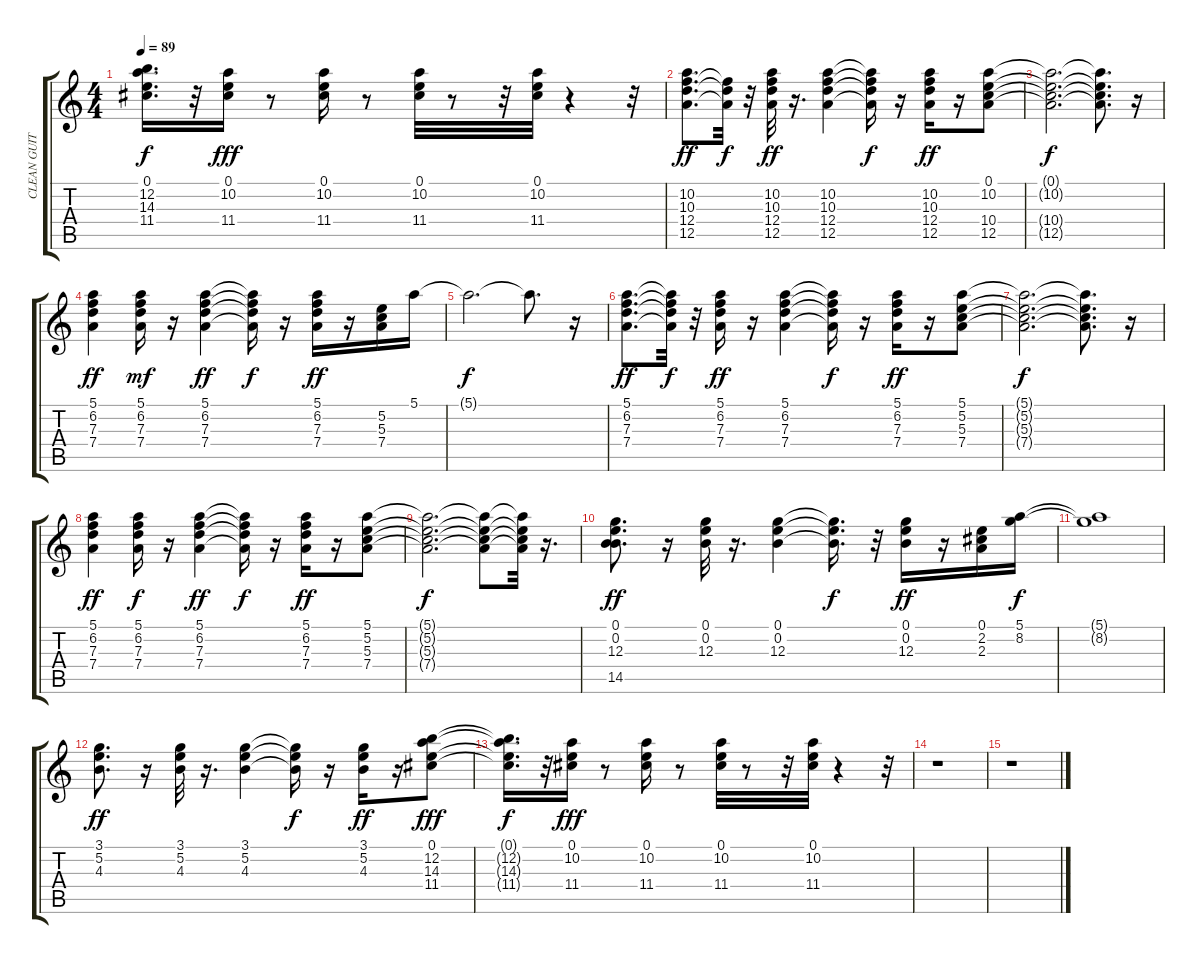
\track ("CLEAN GUITAR" "CLEAN GUIT") {instrument electricguitarclean}
\staff {score tabs}
\tuning (E4 B3 G3 D3 A2 E2) {hide}
\ts (4 4)
\tempo 89
\clef g2
\ks c
(0.1{t} 12.2{t} 14.3{t} 11.4{t}).16{d dy f} r.32 (0.1 10.2 11.4).16{dy fff volume 16} r.8 (0.1 10.2 11.4).16{volume 16} r.8 (0.1 10.2 11.4).32{volume 15} r.8 r.32 (0.1 10.2 11.4).32{volume 15} r.4 r.32 |
(10.2 10.3 12.4 12.5).8{d dy ff volume 15} (10.3{t} 12.4{t} 12.5{t}).32{dy f} r.32 (10.2 10.3 12.4 12.5).32{dy ff volume 14} r.16{d} (10.2 10.3 12.4 12.5).4{volume 14} (10.2{t} 10.3{t} 12.4{t} 12.5{t}).16{dy f} r.16 (10.2 10.3 12.4 12.5).16{dy ff volume 14} r.16 (0.1 10.2 10.4 12.5).8{volume 14} |
(0.1{t} 10.2{t} 10.4{t} 12.5{t}).2{d dy f} (0.1{t} 10.2{t} 10.4{t} 12.5{t}).8{d} r.16 |
(5.1 6.2 7.3 7.4).4{dy ff volume 12} (5.1 6.2 7.3 7.4).16{dy mf volume 12} r.16 (5.1 6.2 7.3 7.4).4{dy ff volume 12} (5.1{t} 6.2{t} 7.3{t} 7.4{t}).16{dy f} r.16 (5.1 6.2 7.3 7.4).16{dy ff volume 12} r.16 (5.2 5.3 7.4).16{volume 12} 5.1.16 |
5.1{t}.2{d dy f} 5.1{t}.8{d} r.16 |
(5.1 6.2 7.3 7.4).8{d dy ff volume 10} (5.1{t} 6.2{t} 7.3{t} 7.4{t}).32{dy f} r.32 (5.1 6.2 7.3 7.4).16{dy ff volume 10} r.16 (5.1 6.2 7.3 7.4).4{volume 10} (5.1{t} 6.2{t} 7.3{t} 7.4{t}).16{dy f} r.16 (5.1 6.2 7.3 7.4).16{dy ff volume 9} r.16 (5.1 5.2 5.3 7.4).8{volume 9} |
(5.1{t} 5.2{t} 5.3{t} 7.4{t}).2{d dy f} (5.1{t} 5.2{t} 5.3{t} 7.4{t}).8{d} r.16 |
(5.1 6.2 7.3 7.4).4{dy ff volume 8} (5.1 6.2 7.3 7.4).16{dy f volume 8} r.16 (5.1 6.2 7.3 7.4).4{dy ff volume 8} (5.1{t} 6.2{t} 7.3{t} 7.4{t}).16{dy f} r.16 (5.1 6.2 7.3 7.4).16{dy ff volume 7} r.16 (5.1 5.2 5.3 7.4).8{volume 7} |
(5.1{t} 5.2{t} 5.3{t} 7.4{t}).2{d dy f} (5.1{t} 5.2{t} 5.3{t} 7.4{t}).8 (5.1{t} 5.2{t} 5.3{t} 7.4{t}).32 r.16{d} |
(0.1 0.2 12.3 14.5).8{d dy ff volume 6} r.16 (0.1 0.2 12.3).32{volume 6} r.16{d} (0.1 0.2 12.3).4{volume 5} (0.1{t} 0.2{t} 12.3{t}).16{d dy f} r.32 (0.1 0.2 12.3).16{dy ff volume 5} r.16 (0.1 2.2 2.3).16{volume 5} (5.1 8.2).16{dy f volume 5} |
(5.1{t} 8.2{t}).1 |
(3.1 5.2 4.3).8{d dy ff volume 4} r.16 (3.1 5.2 4.3).32{volume 3} r.16{d} (3.1 5.2 4.3).4{volume 3} (3.1{t} 5.2{t} 4.3{t}).16{dy f} r.16 (3.1 5.2 4.3).16{dy ff volume 3} r.16 (0.1 12.2 14.3 11.4).8{dy fff volume 2} |
(0.1{t} 12.2{t} 14.3{t} 11.4{t}).16{d dy f} r.32 (0.1 10.2 11.4).16{dy fff volume 2} r.8 (0.1 10.2 11.4).16{volume 2} r.8 (0.1 10.2 11.4).32{volume 2} r.8 r.32 (0.1 10.2 11.4).32{volume 2} r.4 r.32 |
r.1 |
r.1
